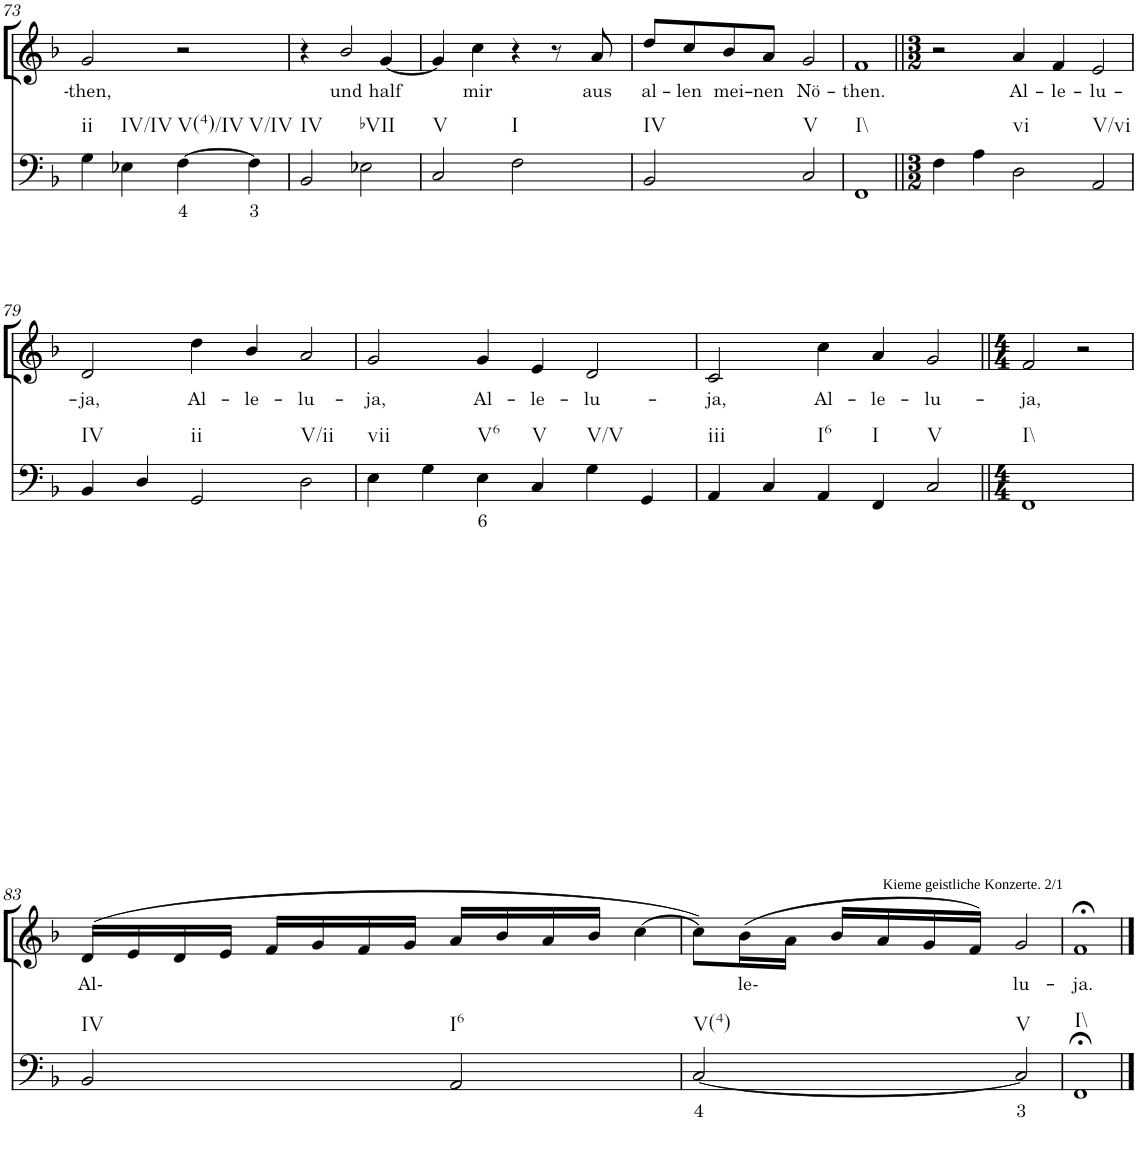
**kern	**text	**kern	**text
*part2	*part2	*part1	*part1
*staff2	*staff2	*staff1	*staff1
*I"Continuo	*	*I"Soprano	*
!!LO:PB:g=z
*clefF4	*	*clefG2	*
*k[b-]	*	*k[b-]	*
*M4/4	*	*M4/4	*
=73	=73	=73	=73
!LO:TX:b:t=ii	!	!	!
!	!	!	!LO:LY:b
4G\	.	2g/	then,
!LO:TX:b:t=IV/IV	!	!	!
4E-X\	.	.	.
!LO:TX:b:t=V(4)/IV	!	!	!
!	!LO:LY:b	!	!
[4F\	4	2r	.
!LO:TX:b:t=V/IV	!	!	!
!	!LO:LY:b	!	!
4F\]	3	.	.
=74	=74	=74	=74
!LO:TX:b:t=IV	!	!	!
2BB-/	.	4r	.
!	!	!	!LO:LY:b
.	.	2b-/	und
!LO:TX:b:t=bVII	!	!	!
2E-X\	.	.	.
!	!	!	!LO:LY:b
.	.	[4g/	half
=75	=75	=75	=75
!LO:TX:b:t=V	!	!	!
2C/	.	4g/]	.
!	!	!	!LO:LY:b
.	.	4cc\	mir
!LO:TX:b:t=I	!	!	!
2F\	.	4r	.
.	.	8r	.
!	!	!	!LO:LY:b
.	.	8a/	aus
=76	=76	=76	=76
!LO:TX:b:t=IV	!	!	!
!	!	!	!LO:LY:b
2BB-/	.	8dd/L	al-
!	!	!	!LO:LY:b
.	.	8cc/	len
!	!	!	!LO:LY:b
.	.	8b-/	mei-
!	!	!	!LO:LY:b
.	.	8a/J	nen
!LO:TX:b:t=V	!	!	!
!	!	!	!LO:LY:b
2C/	.	2g/	Nö-
=77	=77	=77	=77
!LO:TX:b:t=I\\	!	!	!
!	!	!	!LO:LY:b
1FF	.	1f	then.
=78||	=78||	=78||	=78||
*M3/2	*	*M3/2	*
4F\	.	2r	.
4A\	.	.	.
!LO:TX:b:t=vi	!	!	!
!	!	!	!LO:LY:b
2D\	.	4a/	Al-
!	!	!	!LO:LY:b
.	.	4f/	le-
!LO:TX:b:t=V/vi	!	!	!
!	!	!	!LO:LY:b
2AA/	.	2e/	lu-
!!LO:LB:g=z
=79	=79	=79	=79
!LO:TX:b:t=IV	!	!	!
!	!	!	!LO:LY:b
4BB-/	.	2d/	ja,
4D/	.	.	.
!LO:TX:b:t=ii	!	!	!
!	!	!	!LO:LY:b
2GG/	.	4dd\	Al-
!	!	!	!LO:LY:b
.	.	4b-/	le-
!LO:TX:b:t=V/ii	!	!	!
!	!	!	!LO:LY:b
2D\	.	2a/	lu-
=80	=80	=80	=80
!LO:TX:b:t=vii	!	!	!
!	!	!	!LO:LY:b
4E\	.	2g/	ja,
4G\	.	.	.
!LO:TX:b:t=V6	!	!	!
!	!LO:LY:b	!	!LO:LY:b
4E\	6	4g/	Al-
!LO:TX:b:t=V	!	!	!
!	!	!	!LO:LY:b
4C/	.	4e/	le-
!LO:TX:b:t=V/V	!	!	!
!	!	!	!LO:LY:b
4G\	.	2d/	lu-
4GG/	.	.	.
=81	=81	=81	=81
!LO:TX:b:t=iii	!	!	!
!	!	!	!LO:LY:b
4AA/	.	2c/	ja,
4C/	.	.	.
!LO:TX:b:t=I6	!	!	!
!	!	!	!LO:LY:b
4AA/	.	4cc\	Al-
!LO:TX:b:t=Kieme geistliche Konzerte. 2/1	!	!	!
!LO:TX:b:t=I	!	!	!
!	!	!	!LO:LY:b
4FF/	.	4a/	le-
!LO:TX:b:t=V	!	!	!
!	!	!	!LO:LY:b
2C/	.	2g/	lu-
=82||	=82||	=82||	=82||
*M4/4	*	*M4/4	*
!LO:TX:b:t=I\\	!	!	!
!	!	!	!LO:LY:b
1FF	.	2f/	ja,
.	.	2r	.
!!LO:LB:g=z
=83	=83	=83	=83
!LO:TX:b:t=IV	!	!	!
!	!	!	!LO:LY:b
2BB-/	.	(16d/LL	Al-
.	.	16e/	.
.	.	16d/	.
.	.	16e/JJ	.
.	.	16f/LL	.
.	.	16g/	.
.	.	16f/	.
.	.	16g/JJ	.
!LO:TX:b:t=I6	!	!	!
2AA/	.	16a/LL	.
.	.	16b-/	.
.	.	16a/	.
.	.	16b-/JJ	.
.	.	[4cc\	.
=84	=84	=84	=84
!LO:TX:b:t=V(4)	!	!	!
!	!LO:LY:b	!	!
[2C/	4	8cc\L])	.
!	!	!	!LO:LY:b
.	.	(16b-\L	le-
.	.	16a\JJ	.
.	.	16b-/LL	.
.	.	16a/	.
.	.	16g/	.
.	.	16f/JJ)	.
!LO:TX:b:t=V	!	!	!
!	!LO:LY:b	!	!LO:LY:b
2C/]	3	2g/	lu-
=85	=85	=85	=85
!LO:TX:b:t=I\\	!	!	!
!	!	!	!LO:LY:b
1FF;<	.	1f;<	ja.
==	==	==	==
*-	*-	*-	*-
